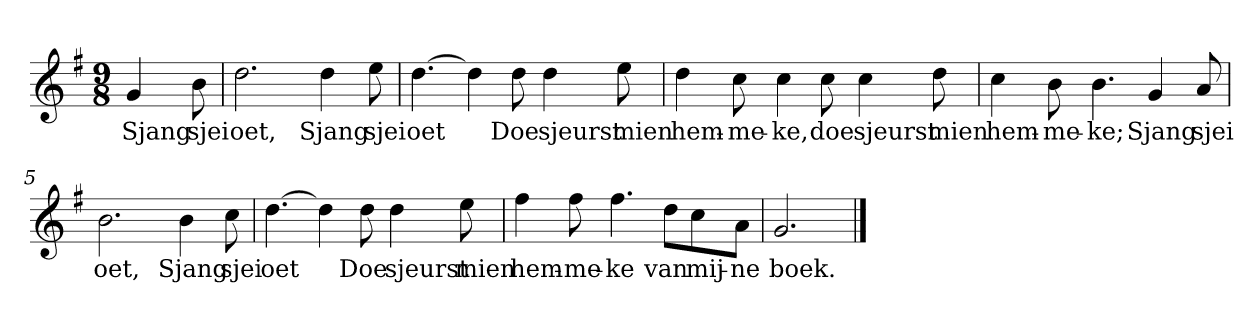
**kern	**text
*part1	*part1
*staff1	*staff1
*clefG2	*
*k[f#]	*
*G:	*
*M9/8	*
*MM120	*
=	=
4g	Sjang
8b	sjei
=1	=1
2.dd	oet,
4dd	Sjang
8ee	sjei
=2	=2
[4.dd	oet
4dd]	.
8dd	Doe
4dd	sjeurst
8ee	mien
=3	=3
4dd	hem-
8cc	-me-
4cc	-ke,
8cc	doe
4cc	sjeurst
8dd	mien
=4	=4
4cc	hem-
8b	-me-
4.b	-ke;
4g	Sjang
8a	sjei
=5	=5
2.b	oet,
4b	Sjang
8cc	sjei
=6	=6
[4.dd	oet
4dd]	.
8dd	Doe
4dd	sjeurst
8ee	mien
=7	=7
4ff#	hem-
8ff#	-me-
4.ff#	-ke
8dd\L	van
8cc\	mij-
8a\J	-ne
=8	=8
2.g	boek.
==	==
*-	*-
